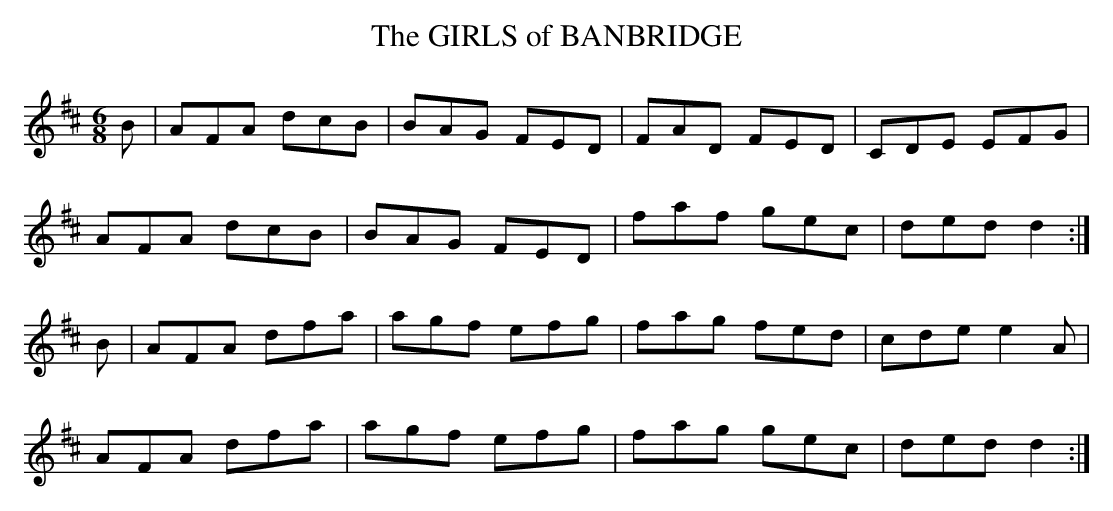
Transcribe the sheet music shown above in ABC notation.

X:1
T:GIRLS of BANBRIDGE, The
M:6/8
L:1/8
K:D
B|AFA dcB|BAG FED|FAD FED|CDE EFG|
AFA dcB|BAG FED|faf gec|ded d2 :|
B|AFA dfa|agf efg|fag fed|cde e2A|
AFA dfa|agf efg|fag gec|ded d2 :|
